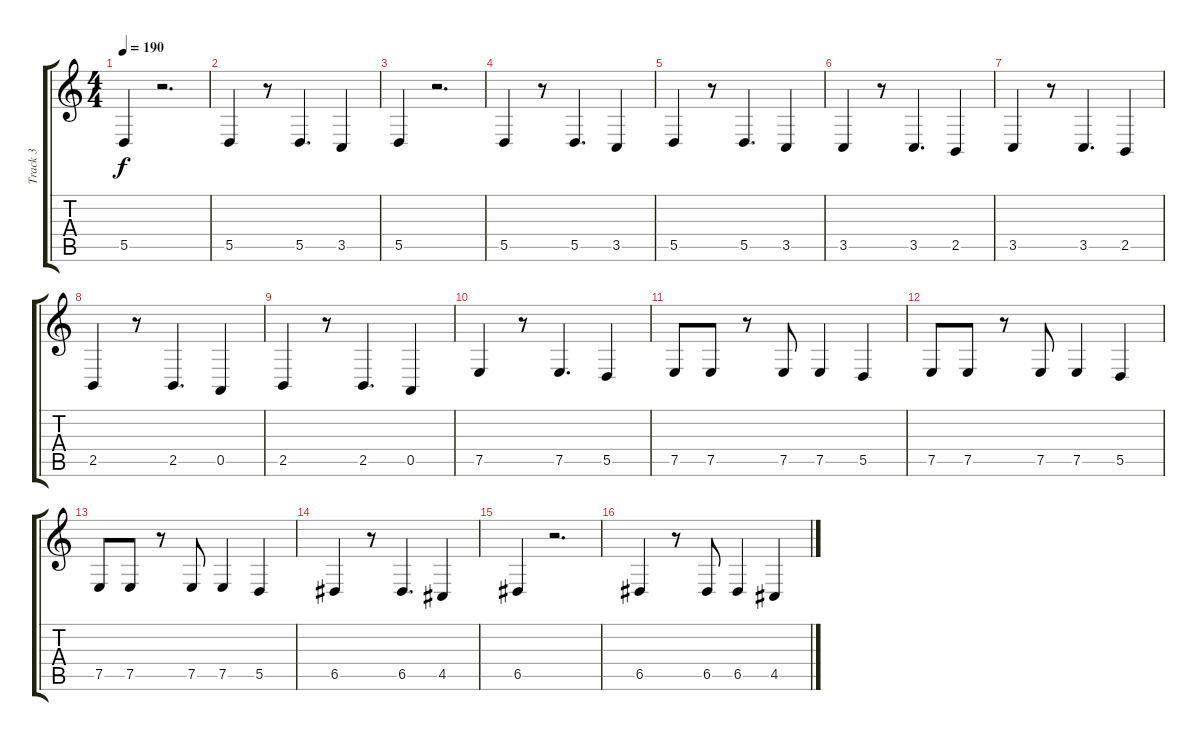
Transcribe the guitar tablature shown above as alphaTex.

\track ("Track 3" "Track 3") {instrument choiraahs}
\staff {score tabs}
\tuning (E4 B3 G3 D3 A2 E2) {hide}
\ts (4 4)
\tempo 190
\clef g2
\ks c
5.5.4{dy f} r.2{d} |
5.5.4 r.8 5.5.4{d} 3.5.4 |
5.5.4 r.2{d} |
5.5.4 r.8 5.5.4{d} 3.5.4 |
5.5.4 r.8 5.5.4{d} 3.5.4 |
3.5.4 r.8 3.5.4{d} 2.5.4 |
3.5.4 r.8 3.5.4{d} 2.5.4 |
2.5.4 r.8 2.5.4{d} 0.5.4 |
2.5.4 r.8 2.5.4{d} 0.5.4 |
7.5.4 r.8 7.5.4{d} 5.5.4 |
7.5.8 7.5.8 r.8 7.5.8 7.5.4 5.5.4 |
7.5.8 7.5.8 r.8 7.5.8 7.5.4 5.5.4 |
7.5.8 7.5.8 r.8 7.5.8 7.5.4 5.5.4 |
6.5.4 r.8 6.5.4{d} 4.5.4 |
6.5.4 r.2{d} |
6.5.4 r.8 6.5.8 6.5.4 4.5.4
